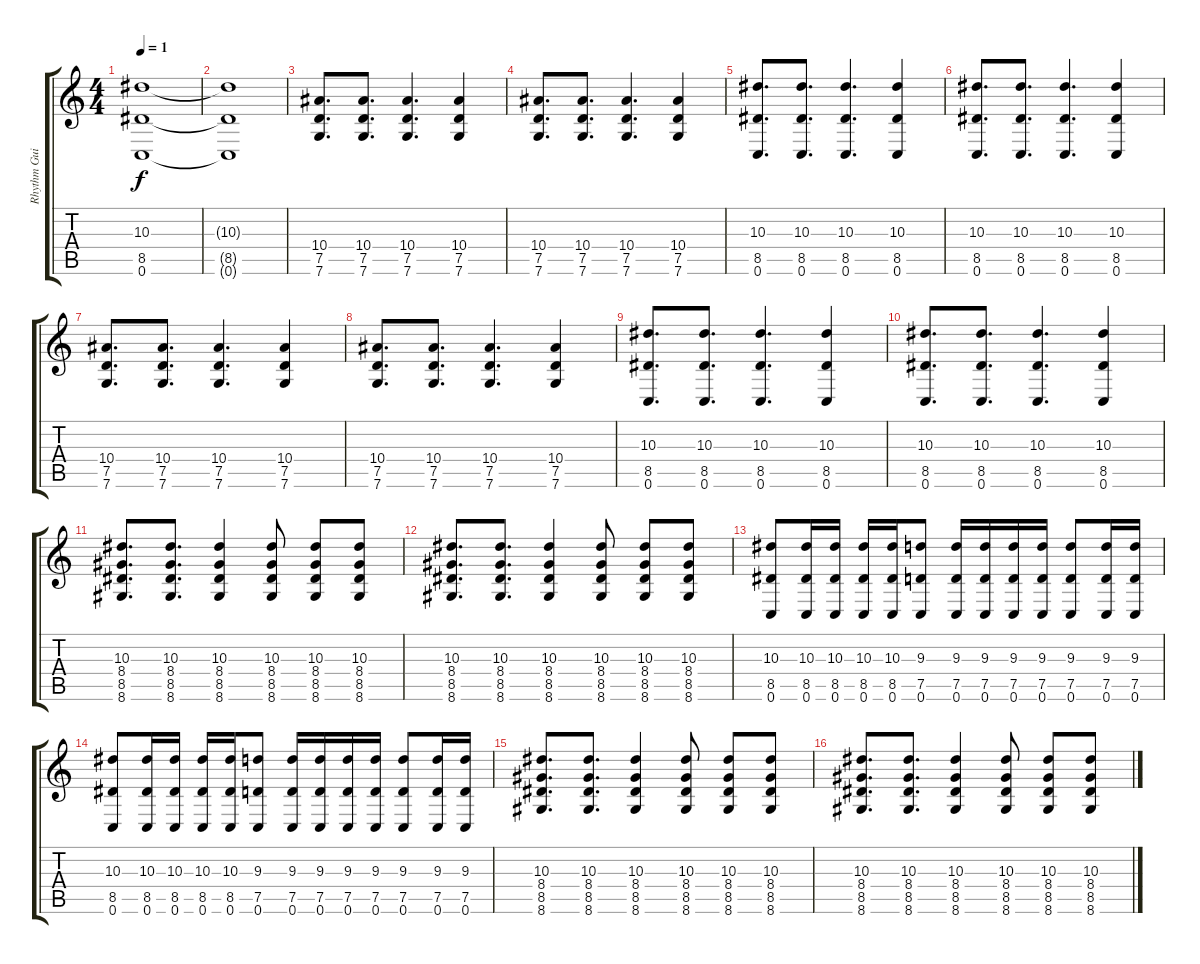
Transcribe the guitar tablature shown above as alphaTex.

\track ("Rhythm Guitar 1" "Rhythm Gui") {instrument overdrivenguitar}
\staff {score tabs}
\tuning (D4 A3 F3 C3 G2 C2) {hide}
\ts (4 4)
\tempo 1
\clef g2
\ks c
(10.3 8.5 0.6).1{dy f} |
(10.3{t} 8.5{t} 0.6{t}).1 |
(10.4 7.5 7.6).8{d} (10.4 7.5 7.6).8{d} (10.4 7.5 7.6).4{d} (10.4 7.5 7.6).4 |
(10.4 7.5 7.6).8{d} (10.4 7.5 7.6).8{d} (10.4 7.5 7.6).4{d} (10.4 7.5 7.6).4 |
(10.3 8.5 0.6).8{d} (10.3 8.5 0.6).8{d} (10.3 8.5 0.6).4{d} (10.3 8.5 0.6).4 |
(10.3 8.5 0.6).8{d} (10.3 8.5 0.6).8{d} (10.3 8.5 0.6).4{d} (10.3 8.5 0.6).4 |
(10.4 7.5 7.6).8{d} (10.4 7.5 7.6).8{d} (10.4 7.5 7.6).4{d} (10.4 7.5 7.6).4 |
(10.4 7.5 7.6).8{d} (10.4 7.5 7.6).8{d} (10.4 7.5 7.6).4{d} (10.4 7.5 7.6).4 |
(10.3 8.5 0.6).8{d} (10.3 8.5 0.6).8{d} (10.3 8.5 0.6).4{d} (10.3 8.5 0.6).4 |
(10.3 8.5 0.6).8{d} (10.3 8.5 0.6).8{d} (10.3 8.5 0.6).4{d} (10.3 8.5 0.6).4 |
(10.3 8.4 8.5 8.6).8{d} (10.3 8.4 8.5 8.6).8{d} (10.3 8.4 8.5 8.6).4 (10.3 8.4 8.5 8.6).8 (10.3 8.4 8.5 8.6).8 (10.3 8.4 8.5 8.6).8 |
(10.3 8.4 8.5 8.6).8{d} (10.3 8.4 8.5 8.6).8{d} (10.3 8.4 8.5 8.6).4 (10.3 8.4 8.5 8.6).8 (10.3 8.4 8.5 8.6).8 (10.3 8.4 8.5 8.6).8 |
(10.3 8.5 0.6).8 (10.3 8.5 0.6).16 (10.3 8.5 0.6).16 (10.3 8.5 0.6).16 (10.3 8.5 0.6).16 (9.3 7.5 0.6).8 (9.3 7.5 0.6).16 (9.3 7.5 0.6).16 (9.3 7.5 0.6).16 (9.3 7.5 0.6).16 (9.3 7.5 0.6).8 (9.3 7.5 0.6).16 (9.3 7.5 0.6).16 |
(10.3 8.5 0.6).8 (10.3 8.5 0.6).16 (10.3 8.5 0.6).16 (10.3 8.5 0.6).16 (10.3 8.5 0.6).16 (9.3 7.5 0.6).8 (9.3 7.5 0.6).16 (9.3 7.5 0.6).16 (9.3 7.5 0.6).16 (9.3 7.5 0.6).16 (9.3 7.5 0.6).8 (9.3 7.5 0.6).16 (9.3 7.5 0.6).16 |
(10.3 8.4 8.5 8.6).8{d} (10.3 8.4 8.5 8.6).8{d} (10.3 8.4 8.5 8.6).4 (10.3 8.4 8.5 8.6).8 (10.3 8.4 8.5 8.6).8 (10.3 8.4 8.5 8.6).8 |
(10.3 8.4 8.5 8.6).8{d} (10.3 8.4 8.5 8.6).8{d} (10.3 8.4 8.5 8.6).4 (10.3 8.4 8.5 8.6).8 (10.3 8.4 8.5 8.6).8 (10.3 8.4 8.5 8.6).8
